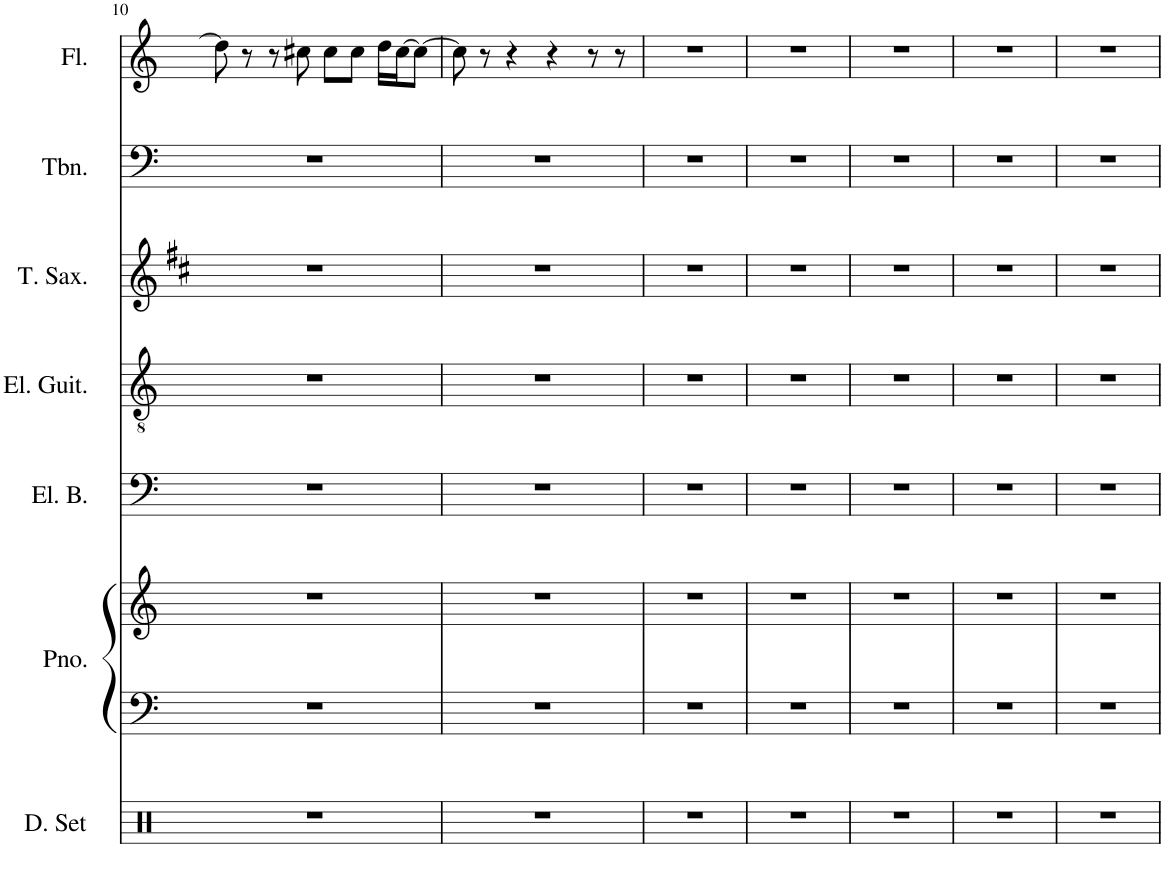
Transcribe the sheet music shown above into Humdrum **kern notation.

**kern	**kern	**kern	**kern	**kern	**kern	**kern	**kern
*part7	*part6	*part6	*part5	*part4	*part3	*part2	*part1
*staff8	*staff7	*staff6	*staff5	*staff4	*staff3	*staff2	*staff1
*I"Drumset	*I"Piano	*	*I"Electric Bass	*I"Electric Guitar	*I"Tenor Saxophone	*I"Trombone	*I"Flute
*I'D. Set	*I'Pno.	*	*I'El. B.	*I'El. Guit.	*I'T. Sax.	*I'Tbn.	*I'Fl.
!!LO:PB:g=z
*clefX	*clefF4	*clefG2	*clefF4	*clefGv2	*clefG2	*clefF4	*clefG2
*	*	*	*Trd7c12	*	*Trd8c14	*	*
*k[]	*k[]	*k[]	*k[]	*k[]	*k[f#c#]	*k[]	*k[]
*M4/4	*M4/4	*M4/4	*M4/4	*M4/4	*M4/4	*M4/4	*M4/4
=10	=10	=10	=10	=10	=10	=10	=10
1r	1r	1r	1r	1r	1r	1r	8dd\]
.	.	.	.	.	.	.	8r
.	.	.	.	.	.	.	8r
.	.	.	.	.	.	.	8cc#X\
.	.	.	.	.	.	.	8cc#\L
.	.	.	.	.	.	.	8cc#\J
.	.	.	.	.	.	.	16dd\LL
.	.	.	.	.	.	.	[16cc#\J
.	.	.	.	.	.	.	8cc#\J_
=11	=11	=11	=11	=11	=11	=11	=11
1r	1r	1r	1r	1r	1r	1r	8cc#\]
.	.	.	.	.	.	.	8r
.	.	.	.	.	.	.	4r
.	.	.	.	.	.	.	4r
.	.	.	.	.	.	.	8r
.	.	.	.	.	.	.	8r
=12	=12	=12	=12	=12	=12	=12	=12
1r	1r	1r	1r	1r	1r	1r	1r
=13	=13	=13	=13	=13	=13	=13	=13
1r	1r	1r	1r	1r	1r	1r	1r
=14	=14	=14	=14	=14	=14	=14	=14
1r	1r	1r	1r	1r	1r	1r	1r
=15	=15	=15	=15	=15	=15	=15	=15
1r	1r	1r	1r	1r	1r	1r	1r
=16	=16	=16	=16	=16	=16	=16	=16
1r	1r	1r	1r	1r	1r	1r	1r
=	=	=	=	=	=	=	=
*-	*-	*-	*-	*-	*-	*-	*-
